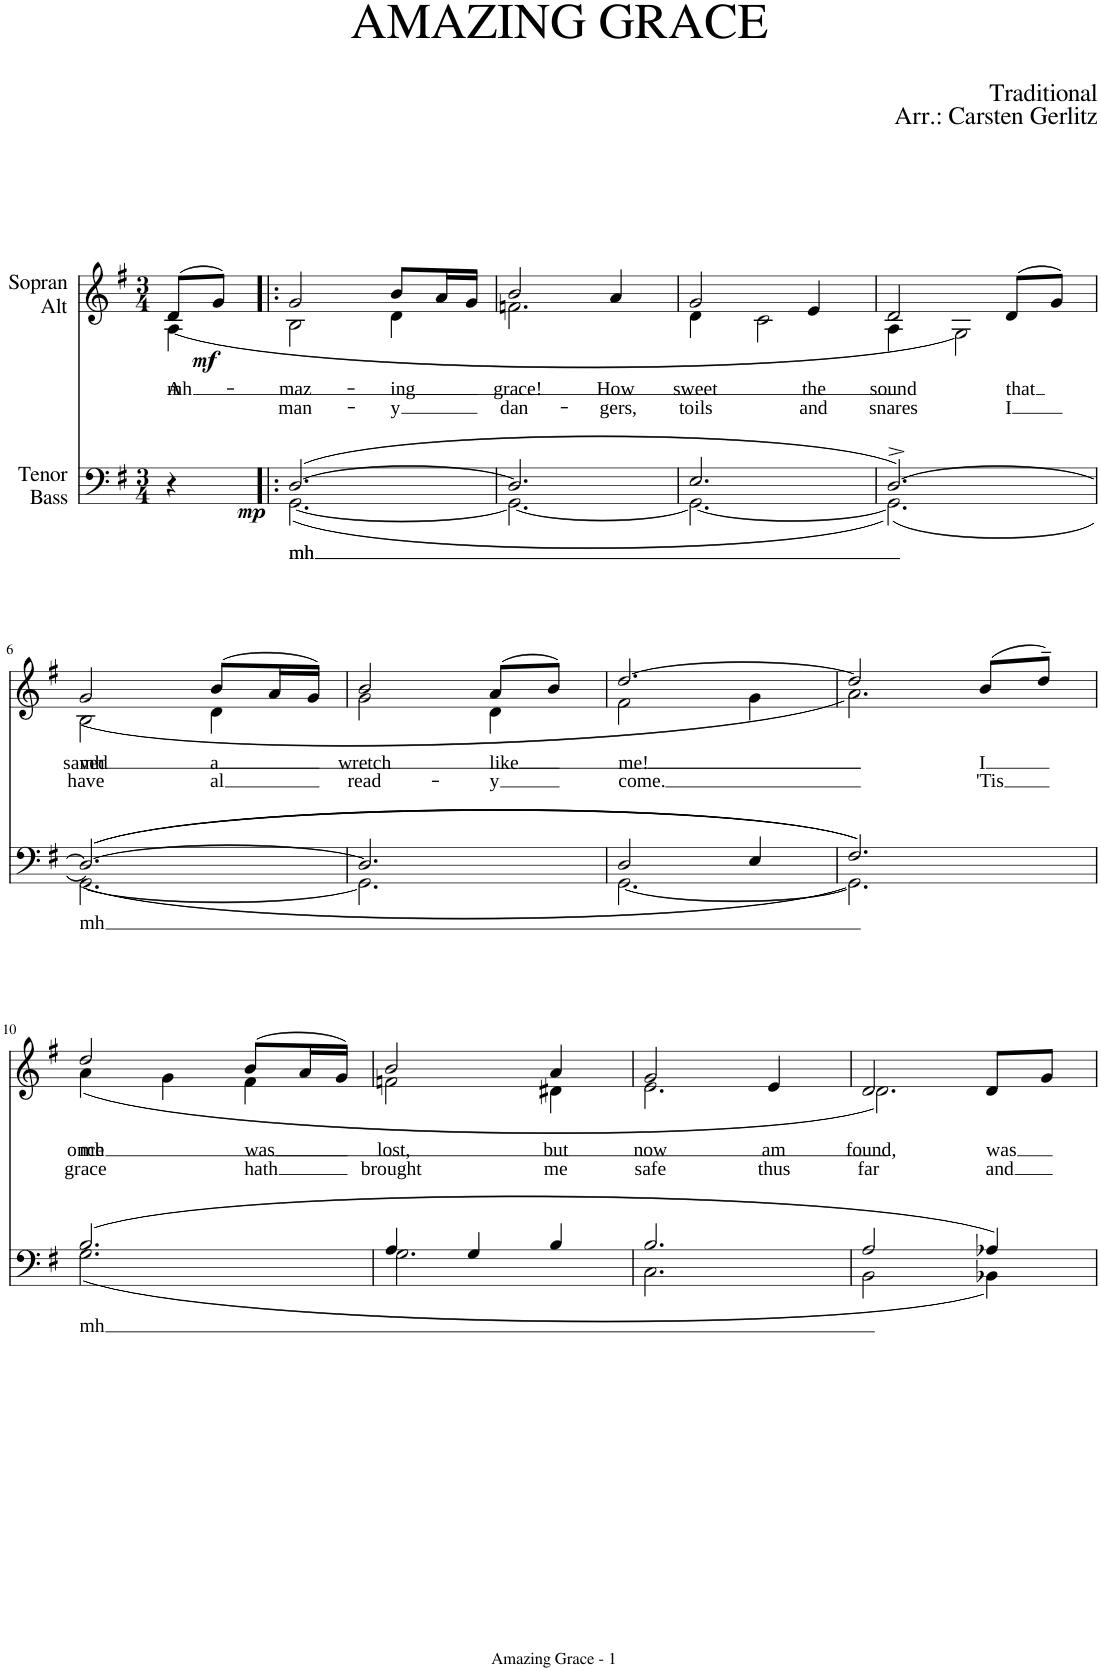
**kern	**text	**dynam	**kern	**text	**text	**dynam
*part2	*part2	*part2	*part1	*part1	*part1	*part1
*staff2	*staff2	*staff2	*staff1	*staff1	*staff1	*staff1
*I"Tenor Bass	*	*	*I"Sopran Alt	*	*	*
*clefF4	*	*	*clefG2	*	*	*
*k[f#]	*	*	*k[f#]	*	*	*
*M3/4	*	*	*M3/4	*	*	*
=1	=1	=1	=1	=1	=1	=1
!	!	!	!	!LO:LY:b	!	!
*	*	*	*^	*	*	*
!	!	!LO:DY:b	!	!	!LO:LY:b	!	!
4r	.	mp	(8d/L	(4A\	mh	.	.
!	!	!	!	!	!	!	!LO:DY:b
.	.	.	8g/J)	.	.	.	mf
=2!|:	=2!|:	=2!|:	=2!|:	=2!|:	=2!|:	=2!|:	=2!|:
!	!LO:LY:b	!	!	!	!	!	!
*^	*	*	*	*	*	*	*
!	!	!LO:LY:b	!	!	!	!LO:LY:b	!LO:LY:b	!
([2.D/	([2.GG\	mh	.	2g/	2B\	-maz-	man-	.
!	!	!	!	!	!	!LO:LY:b	!LO:LY:b	!
.	.	.	.	8b/L	4d\	-ing	-y	.
.	.	.	.	16a/L	.	.	.	.
.	.	.	.	16g/JJ	.	.	.	.
=3	=3	=3	=3	=3	=3	=3	=3	=3
!	!	!	!	!	!	!LO:LY:b	!LO:LY:b	!
2.D/]	2.GG\_	.	.	2b/	2.fn\	grace!	dan-	.
!	!	!	!	!	!	!LO:LY:b	!LO:LY:b	!
.	.	.	.	4a/	.	How	-gers,	.
=4	=4	=4	=4	=4	=4	=4	=4	=4
!	!	!	!	!	!	!LO:LY:b	!LO:LY:b	!
2.E/	2.GG\_	.	.	2g/	4d\	sweet	toils	.
.	.	.	.	.	2c\	.	.	.
!	!	!	!	!	!	!LO:LY:b	!LO:LY:b	!
.	.	.	.	4e/	.	the	and	.
=5	=5	=5	=5	=5	=5	=5	=5	=5
!	!	!	!	!	!	!LO:LY:b	!LO:LY:b	!
[2.D^/)	(2.GG\])	.	.	2d/	4A\	sound	snares	.
.	.	.	.	.	2G\)	.	.	.
!	!	!	!	!	!	!LO:LY:b	!LO:LY:b	!
.	.	.	.	(8d/L	.	that	I	.
.	.	.	.	8g/J)	.	.	.	.
!!LO:LB:g=z	!!
=6	=6	=6	=6	=6	=6	=6	=6	=6
!	!	!LO:LY:b	!	!	!	!LO:LY:b	!LO:LY:b	!
!	!	!	!	!	!	!LO:LY:b	!	!
((2.D/_)	([2.GG\	mh	.	2g/	(2B\	mh	have	.
!	!	!	!	!	!	!LO:LY:b	!LO:LY:b	!
.	.	.	.	(8b/L	4d\	a	-al	.
.	.	.	.	16a/L	.	.	.	.
.	.	.	.	16g/JJ)	.	.	.	.
=7	=7	=7	=7	=7	=7	=7	=7	=7
!	!	!	!	!	!	!LO:LY:b	!LO:LY:b	!
2.D/]	2.GG\]	.	.	2b/	2g\	wretch	read-	.
!	!	!	!	!	!	!LO:LY:b	!LO:LY:b	!
.	.	.	.	(8a/L	4d\	like	-y	.
.	.	.	.	8b/J)	.	.	.	.
=8	=8	=8	=8	=8	=8	=8	=8	=8
!	!	!	!	!	!	!LO:LY:b	!LO:LY:b	!
2D/	[2.GG\	.	.	[2.dd/	2f#\	me!	come.	.
4E/	.	.	.	.	4g\	.	.	.
=9	=9	=9	=9	=9	=9	=9	=9	=9
2.F#/))	2.GG\])	.	.	2dd/]	2.a\)	.	.	.
!	!	!	!	!	!	!LO:LY:b	!LO:LY:b	!
.	.	.	.	(8b/L	.	I	'Tis	.
.	.	.	.	8dd~/J)	.	.	.	.
!!LO:LB:g=z	!!
=10	=10	=10	=10	=10	=10	=10	=10	=10
!	!	!LO:LY:b	!	!	!	!LO:LY:b	!LO:LY:b	!
!	!	!	!	!	!	!LO:LY:b	!	!
(2.B/	(2.G\	mh	.	2dd/	(4a\	mh	grace	.
.	.	.	.	.	4g\	.	.	.
!	!	!	!	!	!	!LO:LY:b	!LO:LY:b	!
.	.	.	.	(8b/L	4f#\	was	hath	.
.	.	.	.	16a/L	.	.	.	.
.	.	.	.	16g/JJ)	.	.	.	.
=11	=11	=11	=11	=11	=11	=11	=11	=11
!	!	!	!	!	!	!LO:LY:b	!LO:LY:b	!
4A/	2.G\	.	.	2b/	2fn\	lost,	brought	.
4G/	.	.	.	.	.	.	.	.
!	!	!	!	!	!	!LO:LY:b	!LO:LY:b	!
4B/	.	.	.	4a/	4d#X\	but	me	.
=12	=12	=12	=12	=12	=12	=12	=12	=12
!	!	!	!	!	!	!LO:LY:b	!LO:LY:b	!
2.B/	2.C\	.	.	2g/	2.e\	now	safe	.
!	!	!	!	!	!	!LO:LY:b	!LO:LY:b	!
.	.	.	.	4e/	.	am	thus	.
=13	=13	=13	=13	=13	=13	=13	=13	=13
!	!	!	!	!	!	!LO:LY:b	!LO:LY:b	!
2A/	2BB\	.	.	2d/	2.d\)	found,	far	.
!	!	!	!	!	!	!LO:LY:b	!LO:LY:b	!
4A-X/)	4BB-X\)	.	.	8d/L	.	was	and	.
.	.	.	.	8g/J	.	.	.	.
*v	*v	*	*	*	*	*	*	*
*	*	*	*v	*v	*	*	*
=	=	=	=	=	=	=
*-	*-	*-	*-	*-	*-	*-
